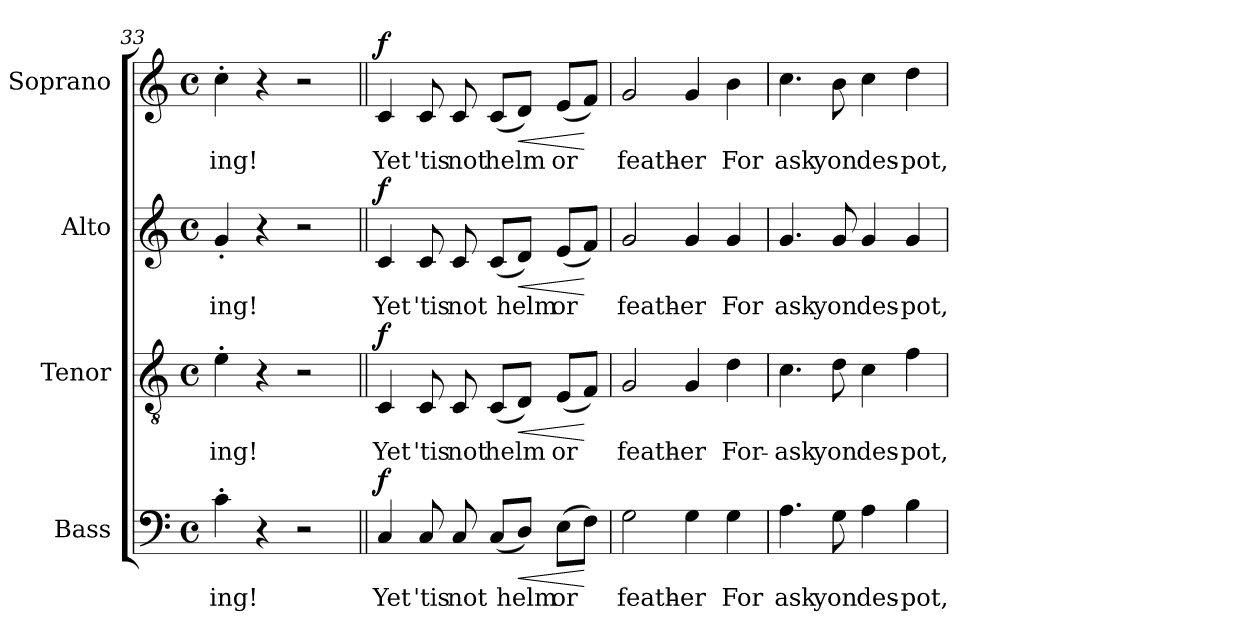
**kern	**text	**dynam	**kern	**text	**dynam	**kern	**text	**dynam	**kern	**text	**dynam
*part4	*part4	*part4	*part3	*part3	*part3	*part2	*part2	*part2	*part1	*part1	*part1
*staff4	*staff4	*staff4	*staff3	*staff3	*staff3	*staff2	*staff2	*staff2	*staff1	*staff1	*staff1
*I"Bass	*	*	*I"Tenor	*	*	*I"Alto	*	*	*I"Soprano	*	*
*I'B.	*	*	*I'T.	*	*	*I'A.	*	*	*I'S.	*	*
!!LO:PB:g=z
*clefF4	*	*	*clefGv2	*	*	*clefG2	*	*	*clefG2	*	*
*	*	*	*ITrd7c12	*	*	*	*	*	*	*	*
*k[]	*	*	*k[]	*	*	*k[]	*	*	*k[]	*	*
*C:	*	*	*C:	*	*	*C:	*	*	*C:	*	*
*M4/4	*	*	*M4/4	*	*	*M4/4	*	*	*M4/4	*	*
*met(c)	*	*	*met(c)	*	*	*met(c)	*	*	*met(c)	*	*
=33	=33	=33	=33	=33	=33	=33	=33	=33	=33	=33	=33
!	!LO:LY:b:color=#000000	!	!	!	!	!	!	!	!	!	!
!	!	!	!	!LO:LY:b:color=#000000	!	!	!	!	!	!	!
!	!	!	!	!	!	!	!LO:LY:b:color=#000000	!	!	!	!
!	!	!	!	!	!	!	!	!	!	!LO:LY:b:color=#000000	!
4c'i\	-ing!	.	4E'i\	-ing!	.	4g'i/	-ing!	.	4cc'i\	-ing!	.
4r	.	.	4r	.	.	4r	.	.	4r	.	.
!	!LO:LY:b:color=#000000	!	!	!	!	!	!	!	!	!	!
!	!	!	!	!LO:LY:b:color=#000000	!	!	!	!	!	!	!
!	!	!	!	!	!	!	!LO:LY:b:color=#000000	!	!	!	!
!	!	!	!	!	!	!	!	!	!	!LO:LY:b:color=#000000	!
2r	2.	.	2r	2.	.	2r	2.	.	2r	2.	.
=34||	=34||	=34||	=34||	=34||	=34||	=34||	=34||	=34||	=34||	=34||	=34||
!	!LO:LY:b:color=#000000	!	!	!	!	!	!	!	!	!	!
!	!	!	!	!LO:LY:b:color=#000000	!	!	!	!	!	!	!
!	!	!	!	!	!	!	!LO:LY:b:color=#000000	!	!	!	!
!	!	!	!	!	!	!	!	!	!	!LO:LY:b:color=#000000	!
4Ci/	Yet	f	4CCi/	Yet	f	4ci/	Yet	f	4ci/	Yet	f
!	!LO:LY:b:color=#000000	!	!	!	!	!	!	!	!	!	!
!	!	!	!	!LO:LY:b:color=#000000	!	!	!	!	!	!	!
!	!	!	!	!	!	!	!LO:LY:b:color=#000000	!	!	!	!
!	!	!	!	!	!	!	!	!	!	!LO:LY:b:color=#000000	!
8Ci/	'tis	.	8CCi/	'tis	.	8ci/	'tis	.	8ci/	'tis	.
!	!LO:LY:b:color=#000000	!	!	!	!	!	!	!	!	!	!
!	!	!	!	!LO:LY:b:color=#000000	!	!	!	!	!	!	!
!	!	!	!	!	!	!	!LO:LY:b:color=#000000	!	!	!	!
!	!	!	!	!	!	!	!	!	!	!LO:LY:b:color=#000000	!
8Ci/	not	.	8CCi/	not	.	8ci/	not	.	8ci/	not	.
!	!	!	!	!LO:LY:b:color=#000000	!	!	!	!	!	!	!
!	!	!	!	!	!	!	!	!	!	!LO:LY:b:color=#000000	!
(8Ci/L	.	.	(8CCi/L	helm	.	(8ci/L	.	.	(8ci/L	helm	.
!	!LO:LY:b:color=#000000	!LO:HP:b	!	!	!LO:HP:b	!	!	!	!	!	!
!	!	!	!	!	!	!	!LO:LY:b:color=#000000	!LO:HP:b	!	!	!LO:HP:b
8Di/J)	helm	<	8DDi/J)	.	<	8di/J)	helm	<	8di/J)	.	<
!	!LO:LY:b:color=#000000	!	!	!	!	!	!	!	!	!	!
!	!	!	!	!LO:LY:b:color=#000000	!	!	!	!	!	!	!
!	!	!	!	!	!	!	!LO:LY:b:color=#000000	!	!	!	!
!	!	!	!	!	!	!	!	!	!	!LO:LY:b:color=#000000	!
(8Ei\L	or	.	(8EEi/L	or	.	(8ei/L	or	.	(8ei/L	or	.
8Fi\J)	.	[	8FFi/J)	.	[	8fi/J)	.	[	8fi/J)	.	[
=35	=35	=35	=35	=35	=35	=35	=35	=35	=35	=35	=35
!	!LO:LY:b:color=#000000	!	!	!	!	!	!	!	!	!	!
!	!	!	!	!LO:LY:b:color=#000000	!	!	!	!	!	!	!
!	!	!	!	!	!	!	!LO:LY:b:color=#000000	!	!	!	!
!	!	!	!	!	!	!	!	!	!	!LO:LY:b:color=#000000	!
2Gi\	feath-	.	2GGi/	feath-	.	2gi/	feath-	.	2gi/	feath-	.
!	!LO:LY:b:color=#000000	!	!	!	!	!	!	!	!	!	!
!	!	!	!	!LO:LY:b:color=#000000	!	!	!	!	!	!	!
!	!	!	!	!	!	!	!LO:LY:b:color=#000000	!	!	!	!
!	!	!	!	!	!	!	!	!	!	!LO:LY:b:color=#000000	!
4Gi\	-er	.	4GGi/	-er	.	4gi/	-er	.	4gi/	-er	.
!	!LO:LY:b:color=#000000	!	!	!	!	!	!	!	!	!	!
!	!	!	!	!LO:LY:b:color=#000000	!	!	!	!	!	!	!
!	!	!	!	!	!	!	!LO:LY:b:color=#000000	!	!	!	!
!	!	!	!	!	!	!	!	!	!	!LO:LY:b:color=#000000	!
4Gi\	For	.	4Di\	For-	.	4gi/	For	.	4bi\	For	.
=36	=36	=36	=36	=36	=36	=36	=36	=36	=36	=36	=36
!	!LO:LY:b:color=#000000	!	!	!	!	!	!	!	!	!	!
!	!	!	!	!LO:LY:b:color=#000000	!	!	!	!	!	!	!
!	!	!	!	!	!	!	!LO:LY:b:color=#000000	!	!	!	!
!	!	!	!	!	!	!	!	!	!	!LO:LY:b:color=#000000	!
4.Ai\	ask	.	4.Ci\	-ask	.	4.gi/	ask	.	4.cci\	ask	.
!	!LO:LY:b:color=#000000	!	!	!	!	!	!	!	!	!	!
!	!	!	!	!LO:LY:b:color=#000000	!	!	!	!	!	!	!
!	!	!	!	!	!	!	!LO:LY:b:color=#000000	!	!	!	!
!	!	!	!	!	!	!	!	!	!	!LO:LY:b:color=#000000	!
8Gi\	yon	.	8Di\	yon	.	8gi/	yon	.	8bi\	yon	.
!	!LO:LY:b:color=#000000	!	!	!	!	!	!	!	!	!	!
!	!	!	!	!LO:LY:b:color=#000000	!	!	!	!	!	!	!
!	!	!	!	!	!	!	!LO:LY:b:color=#000000	!	!	!	!
!	!	!	!	!	!	!	!	!	!	!LO:LY:b:color=#000000	!
4Ai\	des-	.	4Ci\	des-	.	4gi/	des-	.	4cci\	des-	.
!	!LO:LY:b:color=#000000	!	!	!	!	!	!	!	!	!	!
!	!	!	!	!LO:LY:b:color=#000000	!	!	!	!	!	!	!
!	!	!	!	!	!	!	!LO:LY:b:color=#000000	!	!	!	!
!	!	!	!	!	!	!	!	!	!	!LO:LY:b:color=#000000	!
4Bi\	-pot,	.	4Fi\	-pot,	.	4gi/	-pot,	.	4ddi\	-pot,	.
=	=	=	=	=	=	=	=	=	=	=	=
*-	*-	*-	*-	*-	*-	*-	*-	*-	*-	*-	*-
